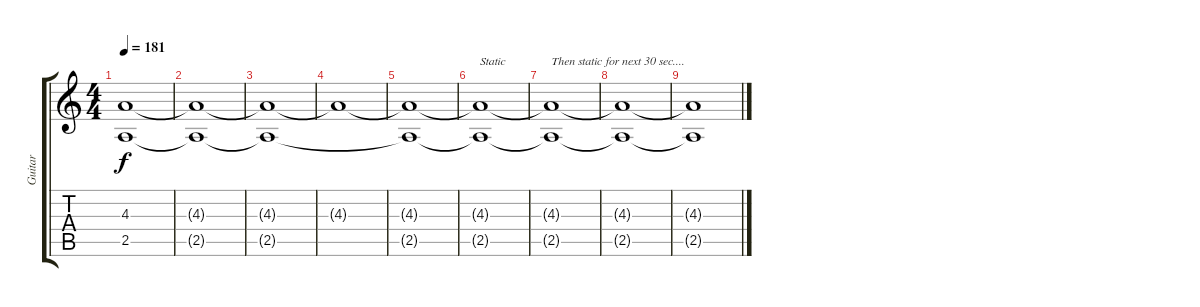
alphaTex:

\track ("Guitar " "Guitar ") {instrument overdrivenguitar}
\staff {score tabs}
\tuning (D4 A3 F3 C3 G2 D2) {hide}
\ts (4 4)
\tempo 181
\clef g2
\ks c
(4.3{t} 2.5{t}).1{dy f} |
(4.3{t} 2.5{t}).1 |
(4.3{t} 2.5{t}).1 |
4.3{t}.1 |
(4.3{t} 2.5{t}).1 |
(4.3{t} 2.5{t}).1{txt "Static" volume 16} |
(4.3{t} 2.5{t}).1{txt "Then static for next 30 sec...." volume 3} |
(4.3{t} 2.5{t}).1 |
(4.3{t} 2.5{t}).1
